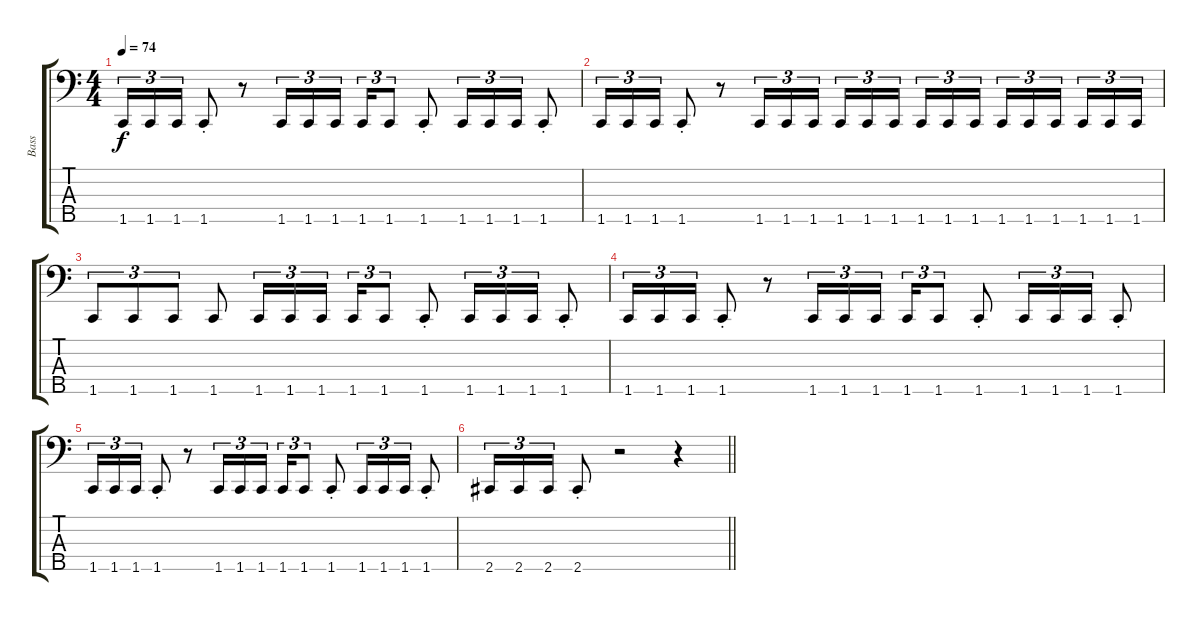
\track ("Bass" "Bass") {instrument electricbassfinger}
\staff {score tabs}
\tuning (G2 D2 A1 E1 B0) {hide}
\ts (4 4)
\tempo 74
\clef f4
\ks c
1.5.16{tu (3 2) dy f} 1.5.16{tu (3 2)} 1.5.16{tu (3 2)} 1.5{st}.8 r.8 1.5.16{tu (3 2)} 1.5.16{tu (3 2)} 1.5.16{tu (3 2)} 1.5.16{tu (3 2)} 1.5.8{tu (3 2)} 1.5{st}.8 1.5.16{tu (3 2)} 1.5.16{tu (3 2)} 1.5.16{tu (3 2)} 1.5{st}.8 |
1.5.16{tu (3 2)} 1.5.16{tu (3 2)} 1.5.16{tu (3 2)} 1.5{st}.8 r.8 1.5.16{tu (3 2)} 1.5.16{tu (3 2)} 1.5.16{tu (3 2)} 1.5.16{tu (3 2)} 1.5.16{tu (3 2)} 1.5.16{tu (3 2) beam splitsecondary} 1.5.16{tu (3 2)} 1.5.16{tu (3 2)} 1.5.16{tu (3 2)} 1.5.16{tu (3 2)} 1.5.16{tu (3 2)} 1.5.16{tu (3 2) beam splitsecondary} 1.5.16{tu (3 2)} 1.5.16{tu (3 2)} 1.5.16{tu (3 2)} |
1.5.8{tu (3 2)} 1.5.8{tu (3 2)} 1.5.8{tu (3 2)} 1.5.8 1.5.16{tu (3 2)} 1.5.16{tu (3 2)} 1.5.16{tu (3 2)} 1.5.16{tu (3 2)} 1.5.8{tu (3 2)} 1.5{st}.8 1.5.16{tu (3 2)} 1.5.16{tu (3 2)} 1.5.16{tu (3 2)} 1.5{st}.8 |
1.5.16{tu (3 2)} 1.5.16{tu (3 2)} 1.5.16{tu (3 2)} 1.5{st}.8 r.8 1.5.16{tu (3 2)} 1.5.16{tu (3 2)} 1.5.16{tu (3 2)} 1.5.16{tu (3 2)} 1.5.8{tu (3 2)} 1.5{st}.8 1.5.16{tu (3 2)} 1.5.16{tu (3 2)} 1.5.16{tu (3 2)} 1.5{st}.8 |
1.5.16{tu (3 2)} 1.5.16{tu (3 2)} 1.5.16{tu (3 2)} 1.5{st}.8 r.8 1.5.16{tu (3 2)} 1.5.16{tu (3 2)} 1.5.16{tu (3 2)} 1.5.16{tu (3 2)} 1.5.8{tu (3 2)} 1.5{st}.8 1.5.16{tu (3 2)} 1.5.16{tu (3 2)} 1.5.16{tu (3 2)} 1.5{st}.8 |
\barLineRight lightlight
2.5.16{tu (3 2)} 2.5.16{tu (3 2)} 2.5.16{tu (3 2)} 2.5{st}.8 r.2 r.4
